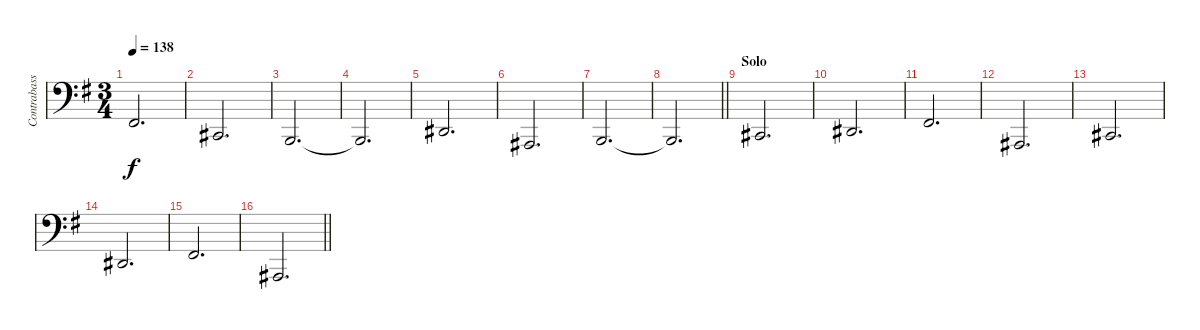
\track ("Contrabasses" "Contrabass") {instrument stringensemble1}
\staff {score}
\tuning (Gb2 Db2 Ab1 Eb1) {hide}
\ts (3 4)
\tempo 138
\clef f4
\ks eminor
5.2.2{d dy f} |
5.3.2{d} |
3.3.2{d} |
3.3{t}.2{d} |
2.2.2{d} |
2.3.2{d} |
3.3.2{d} |
\barLineRight lightlight
3.3{t}.2{d} |
\section ("" "Solo")
5.3.2{d} |
2.2.2{d} |
5.2.2{d} |
2.3.2{d} |
5.3.2{d} |
2.2.2{d} |
5.2.2{d} |
\barLineRight lightlight
2.3.2{d}
